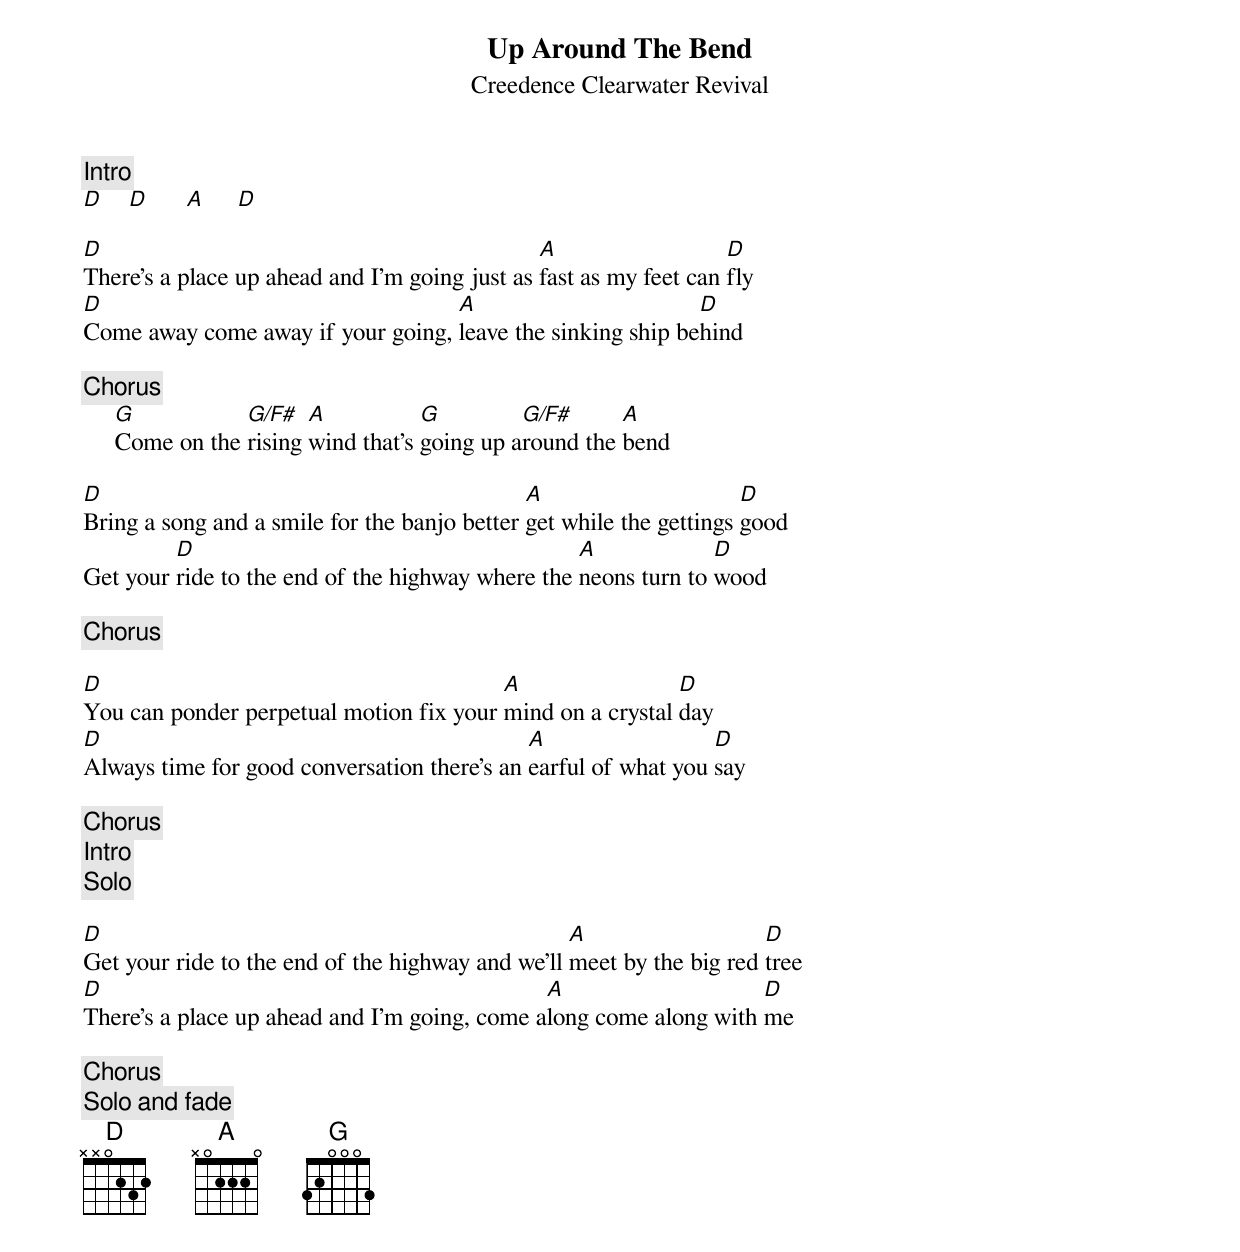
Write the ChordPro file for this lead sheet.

{title:Up Around The Bend}
{st:Creedence Clearwater Revival}
{c:Intro}
[D]    [D]      [A]     [D]

[D]There's a place up ahead and I'm going just as [A]fast as my feet can [D]fly
[D]Come away come away if your going, [A]leave the sinking ship be[D]hind

{c:Chorus}
     [G]Come on the [G/F#]rising [A]wind that's [G]going up a[G/F#]round the [A]bend

[D]Bring a song and a smile for the banjo better [A]get while the gettings [D]good
Get your [D]ride to the end of the highway where the [A]neons turn to [D]wood

{c:Chorus}

[D]You can ponder perpetual motion fix your [A]mind on a crystal [D]day
[D]Always time for good conversation there's an [A]earful of what you [D]say

{c:Chorus}
{c:Intro}
{c:Solo}

[D]Get your ride to the end of the highway and we'll [A]meet by the big red [D]tree
[D]There's a place up ahead and I'm going, come a[A]long come along with [D]me

{c:Chorus}
{c:Solo and fade}
